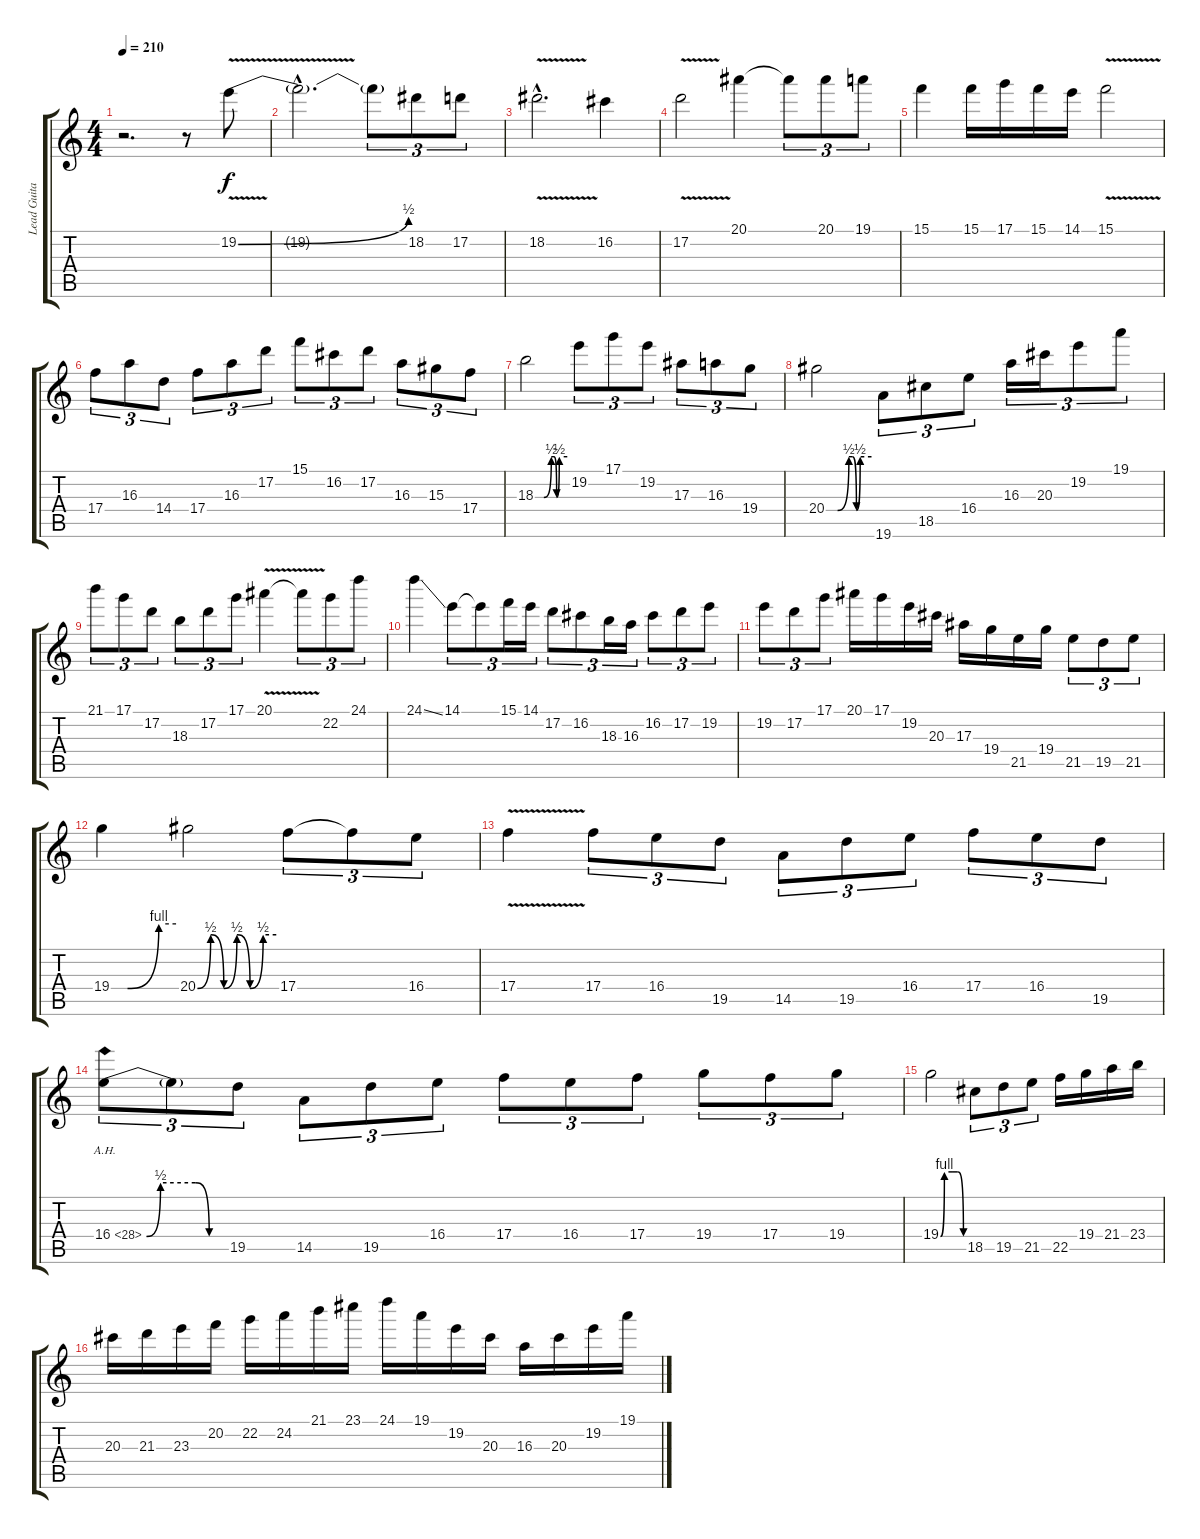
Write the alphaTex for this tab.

\track ("Lead Guitar" "Lead Guita") {instrument overdrivenguitar}
\staff {score tabs}
\tuning (D4 A3 F3 C3 G2 D2) {hide}
\ts (4 4)
\tempo 210
\clef g2
\ks c
r.2{d dy f volume 13 balance 8} r.8 19.2{be (bend 0 0 60 2) v}.8 |
19.2{hac t}.2{d} 19.2{t}.8{tu (3 2)} 18.2.8{tu (3 2)} 17.2.8{tu (3 2)} |
18.2{v hac}.2{d} 16.2.4 |
17.2{v}.2 20.1.4 20.1{t}.8{tu (3 2)} 20.1.8{tu (3 2)} 19.1.8{tu (3 2)} |
15.1.4 15.1.16 17.1.16 15.1.16 14.1.16 15.1{v}.2 |
17.4.8{tu (3 2)} 16.3.8{tu (3 2)} 14.4.8{tu (3 2)} 17.4.8{tu (3 2)} 16.3.8{tu (3 2)} 17.2.8{tu (3 2)} 15.1.8{tu (3 2)} 16.2.8{tu (3 2)} 17.2.8{tu (3 2)} 16.3.8{tu (3 2)} 15.3.8{tu (3 2)} 17.4.8{tu (3 2)} |
18.3{be (custom 0 0 16 0 30 2 35 2 40 0 45 2 60 2)}.2 19.2.8{tu (3 2)} 17.1.8{tu (3 2)} 19.2.8{tu (3 2)} 17.3.8{tu (3 2)} 16.3.8{tu (3 2)} 19.4.8{tu (3 2)} |
20.4{be (custom 0 0 15 0 30 2 35 2 40 0 45 2 60 2)}.2 19.6.8{tu (3 2)} 18.5.8{tu (3 2)} 16.4.8{tu (3 2)} 16.3.16{tu (3 2)} 20.3.16{tu (3 2)} 19.2.8{tu (3 2)} 19.1.8{tu (3 2)} |
21.1.8{tu (3 2)} 17.1.8{tu (3 2)} 17.2.8{tu (3 2)} 18.3.8{tu (3 2)} 17.2.8{tu (3 2)} 17.1.8{tu (3 2)} 20.1{v}.4 20.1{t}.8{tu (3 2)} 22.2.8{tu (3 2)} 24.1.8{tu (3 2)} |
24.1{ss}.4 14.1.8{tu (3 2)} 14.1{t}.8{tu (3 2)} 15.1.16{tu (3 2)} 14.1.16{tu (3 2)} 17.2.8{tu (3 2)} 16.2.8{tu (3 2)} 18.3.16{tu (3 2)} 16.3.16{tu (3 2)} 16.2.8{tu (3 2)} 17.2.8{tu (3 2)} 19.2.8{tu (3 2)} |
19.2.8{tu (3 2)} 17.2.8{tu (3 2)} 17.1.8{tu (3 2)} 20.1.16 17.1.16 19.2.16 20.3.16 17.3.16 19.4.16 21.5.16 19.4.16 21.5.8{tu (3 2)} 19.5.8{tu (3 2)} 21.5.8{tu (3 2)} |
19.4{be (custom 0 0 15 0 44 4 60 4)}.4 20.4{be (custom 0 0 10 2 20 0 30 2 40 0 50 2 60 2)}.2 17.4.8{tu (3 2)} 17.4{t}.8{tu (3 2)} 16.4.8{tu (3 2)} |
17.4{v}.4 17.4.8{tu (3 2)} 16.4.8{tu (3 2)} 19.5.8{tu (3 2)} 14.5.8{tu (3 2)} 19.5.8{tu (3 2)} 16.4.8{tu (3 2)} 17.4.8{tu (3 2)} 16.4.8{tu (3 2)} 19.5.8{tu (3 2)} |
16.4{be (custom 0 0 10 2 35 2 45 0 60 0) ah 12}.8{tu (3 2)} 16.4{t}.8{tu (3 2)} 19.5.8{tu (3 2)} 14.5.8{tu (3 2)} 19.5.8{tu (3 2)} 16.4.8{tu (3 2)} 17.4.8{tu (3 2)} 16.4.8{tu (3 2)} 17.4.8{tu (3 2)} 19.4.8{tu (3 2)} 17.4.8{tu (3 2)} 19.4.8{tu (3 2)} |
19.4{be (custom 0 0 10 4 30 4 45 4 60 0)}.2 18.5.8{tu (3 2)} 19.5.8{tu (3 2)} 21.5.8{tu (3 2)} 22.5.16 19.4.16 21.4.16 23.4.16 |
20.3.16 21.3.16 23.3.16 20.2.16 22.2.16 24.2.16 21.1.16 23.1.16 24.1.16 19.1.16 19.2.16 20.3.16 16.3.16 20.3.16 19.2.16 19.1.16
